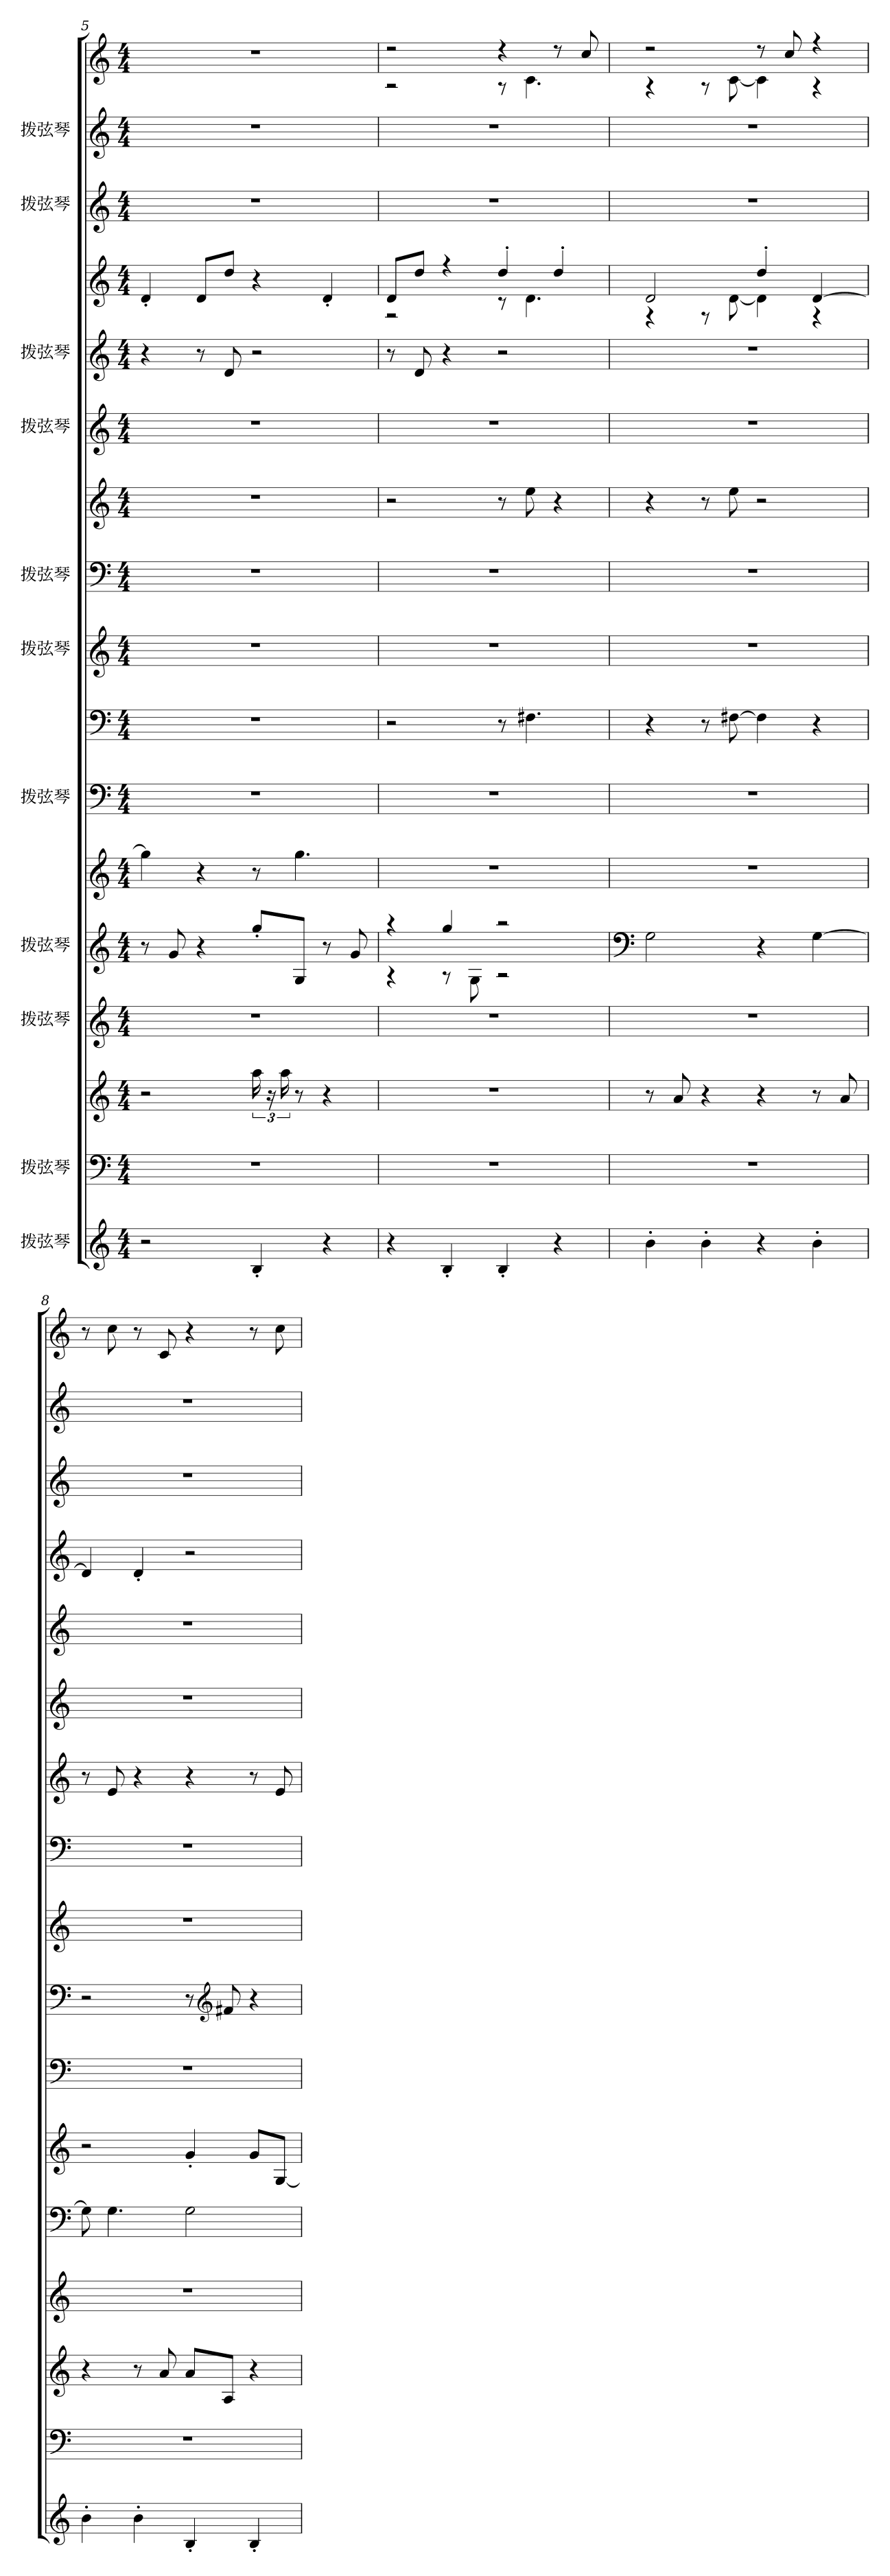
**kern	**kern	**kern	**kern	**kern	**kern	**kern	**kern	**kern	**kern	**kern	**kern	**kern	**kern	**kern	**kern	**kern
*part11	*part10	*part10	*part9	*part8	*part8	*part7	*part7	*part6	*part5	*part5	*part4	*part3	*part3	*part2	*part1	*part1
*staff17	*staff16	*staff15	*staff14	*staff13	*staff12	*staff11	*staff10	*staff9	*staff8	*staff7	*staff6	*staff5	*staff4	*staff3	*staff2	*staff1
*I"拨弦琴	*I"拨弦琴	*	*I"拨弦琴	*I"拨弦琴	*	*I"拨弦琴	*	*I"拨弦琴	*I"拨弦琴	*	*I"拨弦琴	*I"拨弦琴	*	*I"拨弦琴	*I"拨弦琴	*
!!LO:PB:g=z
*clefG2	*clefF4	*clefG2	*clefG2	*clefG2	*clefG2	*clefF4	*clefF4	*clefG2	*clefF4	*clefG2	*clefG2	*clefG2	*clefG2	*clefG2	*clefG2	*clefG2
*k[]	*k[]	*k[]	*k[]	*k[]	*k[]	*k[]	*k[]	*k[]	*k[]	*k[]	*k[]	*k[]	*k[]	*k[]	*k[]	*k[]
*M4/4	*M4/4	*M4/4	*M4/4	*M4/4	*M4/4	*M4/4	*M4/4	*M4/4	*M4/4	*M4/4	*M4/4	*M4/4	*M4/4	*M4/4	*M4/4	*M4/4
=5	=5	=5	=5	=5	=5	=5	=5	=5	=5	=5	=5	=5	=5	=5	=5	=5
2r	1r	2r	1r	8r	4gg\]	1r	1r	1r	1r	1r	1r	4r	4d'/	1r	1r	1r
.	.	.	.	8g/	.	.	.	.	.	.	.	.	.	.	.	.
.	.	.	.	4r	4r	.	.	.	.	.	.	8r	8d/L	.	.	.
.	.	.	.	.	.	.	.	.	.	.	.	8d/	8dd/J	.	.	.
4B'/	.	24aa\	.	8gg'/L	8r	.	.	.	.	.	.	2r	4r	.	.	.
.	.	24r	.	.	.	.	.	.	.	.	.	.	.	.	.	.
.	.	24aa\	.	.	.	.	.	.	.	.	.	.	.	.	.	.
.	.	8r	.	8G/J	4.gg\	.	.	.	.	.	.	.	.	.	.	.
4r	.	4r	.	8r	.	.	.	.	.	.	.	.	4d'/	.	.	.
.	.	.	.	8g/	.	.	.	.	.	.	.	.	.	.	.	.
=6	=6	=6	=6	=6	=6	=6	=6	=6	=6	=6	=6	=6	=6	=6	=6	=6
*	*	*	*	*^	*	*	*	*	*	*	*	*	*^	*	*	*^
4r	1r	1r	1r	4r	4r	1r	1r	2r	1r	1r	2r	1r	8r	8d/L	2r	1r	1r	2r	2r
.	.	.	.	.	.	.	.	.	.	.	.	.	8d/	8dd/J	.	.	.	.	.
4B'/	.	.	.	4gg/	8r	.	.	.	.	.	.	.	4r	4r	.	.	.	.	.
.	.	.	.	.	8G\	.	.	.	.	.	.	.	.	.	.	.	.	.	.
4B'/	.	.	.	2r	2r	.	.	8r	.	.	8r	.	2r	4dd'/	8r	.	.	4r	8r
.	.	.	.	.	.	.	.	4.F#X\	.	.	8ee\	.	.	.	4.d\	.	.	.	4.c\
4r	.	.	.	.	.	.	.	.	.	.	4r	.	.	4dd'/	.	.	.	8r	.
.	.	.	.	.	.	.	.	.	.	.	.	.	.	.	.	.	.	8cc/	.
*	*	*	*	*v	*v	*	*	*	*	*	*	*	*	*	*	*	*	*	*
=7	=7	=7	=7	=7	=7	=7	=7	=7	=7	=7	=7	=7	=7	=7	=7	=7	=7	=7
*	*	*	*	*clefF4	*	*	*	*	*	*	*	*	*	*	*	*	*	*
4b'\	1r	8r	1r	2G\	1r	1r	4r	1r	1r	4r	1r	1r	2d/	4r	1r	1r	2r	4r
.	.	8a/	.	.	.	.	.	.	.	.	.	.	.	.	.	.	.	.
4b'\	.	4r	.	.	.	.	8r	.	.	8r	.	.	.	8r	.	.	.	8r
.	.	.	.	.	.	.	[8F#X\	.	.	8ee\	.	.	.	[8d\	.	.	.	[8c\
4r	.	4r	.	4r	.	.	4F#\]	.	.	2r	.	.	4dd'/	4d\]	.	.	8r	4c\]
.	.	.	.	.	.	.	.	.	.	.	.	.	.	.	.	.	8cc/	.
4b'\	.	8r	.	[4G\	.	.	4r	.	.	.	.	.	[4d/	4r	.	.	4r	4r
.	.	8a/	.	.	.	.	.	.	.	.	.	.	.	.	.	.	.	.
*	*	*	*	*	*	*	*	*	*	*	*	*	*v	*v	*	*	*v	*v
!!LO:PB:g=z
=8	=8	=8	=8	=8	=8	=8	=8	=8	=8	=8	=8	=8	=8	=8	=8	=8
4b'\	1r	4r	1r	8G\]	2r	1r	2r	1r	1r	8r	1r	1r	4d/]	1r	1r	8r
.	.	.	.	4.G\	.	.	.	.	.	8e/	.	.	.	.	.	8cc\
4b'\	.	8r	.	.	.	.	.	.	.	4r	.	.	4d'/	.	.	8r
.	.	8a/	.	.	.	.	.	.	.	.	.	.	.	.	.	8c/
4B'/	.	8a/L	.	2G\	4g'/	.	8r	.	.	4r	.	.	2r	.	.	4r
*	*	*	*	*	*	*	*clefG2	*	*	*	*	*	*	*	*	*
.	.	8A/J	.	.	.	.	8f#X/	.	.	.	.	.	.	.	.	.
4B'/	.	4r	.	.	8g/L	.	4r	.	.	8r	.	.	.	.	.	8r
.	.	.	.	.	[8G/J	.	.	.	.	8e/	.	.	.	.	.	8cc\
=	=	=	=	=	=	=	=	=	=	=	=	=	=	=	=	=
*-	*-	*-	*-	*-	*-	*-	*-	*-	*-	*-	*-	*-	*-	*-	*-	*-
